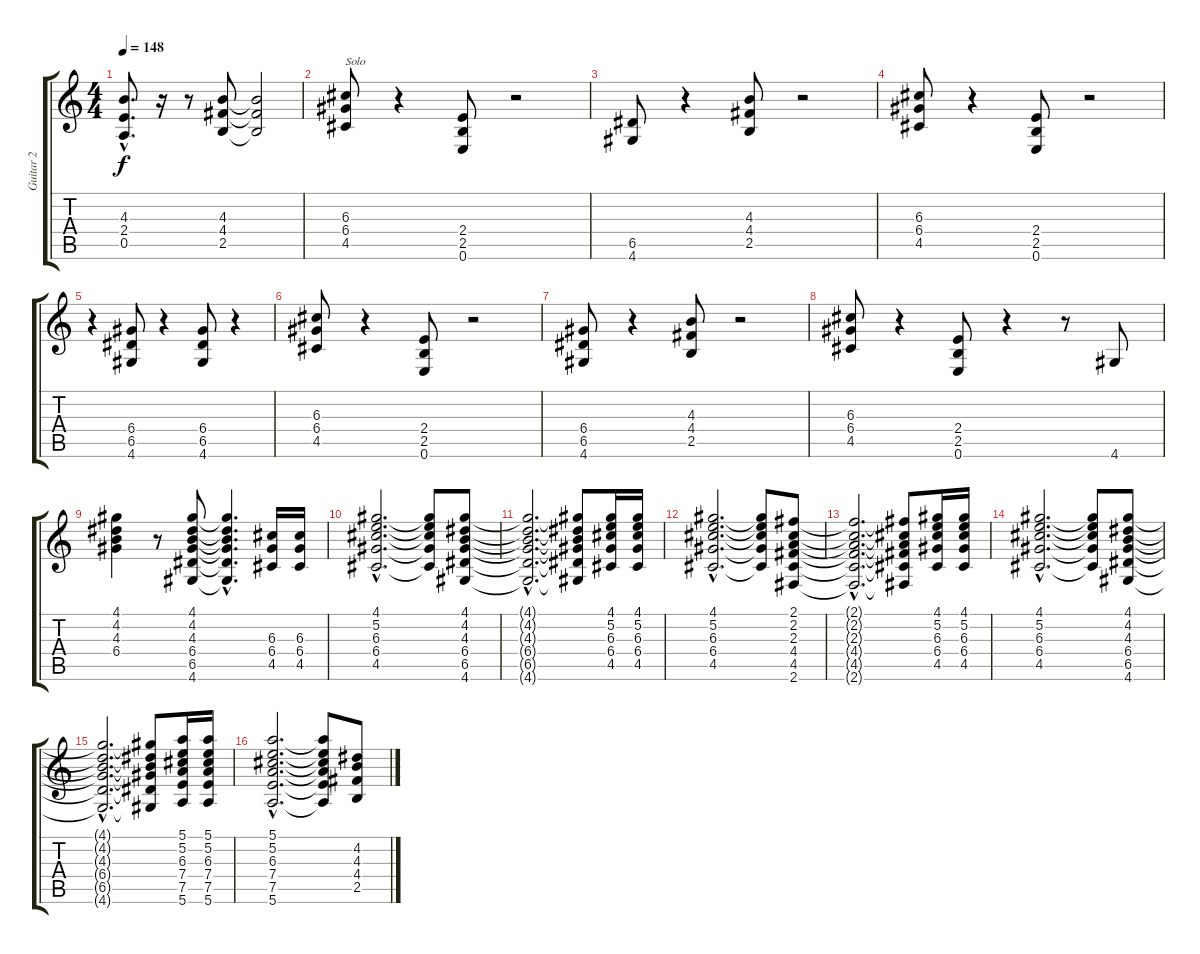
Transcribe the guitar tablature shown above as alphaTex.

\track ("Guitar 2" "Guitar 2") {instrument overdrivenguitar}
\staff {score tabs}
\tuning (E4 B3 G3 D3 A2 E2) {hide}
\ts (4 4)
\tempo 148
\clef g2
\ks c
(4.3{hac} 2.4{hac} 0.5{hac}).8{d dy f} r.16 r.8 (4.3 4.4 2.5).8 (4.3{t} 4.4{t} 2.5{t}).2 |
(6.3 6.4 4.5).8{txt "Solo"} r.4 (2.4 2.5 0.6).8 r.2 |
(6.5 4.6).8 r.4 (4.3 4.4 2.5).8 r.2 |
(6.3 6.4 4.5).8 r.4 (2.4 2.5 0.6).8 r.2 |
r.4 (6.4 6.5 4.6).8 r.4 (6.4 6.5 4.6).8 r.4 |
(6.3 6.4 4.5).8 r.4 (2.4 2.5 0.6).8 r.2 |
(6.4 6.5 4.6).8 r.4 (4.3 4.4 2.5).8 r.2 |
(6.3 6.4 4.5).8 r.4 (2.4 2.5 0.6).8 r.4 r.8 4.6.8 |
(4.1 4.2 4.3 6.4).4 r.8 (4.1 4.2 4.3 6.4 6.5 4.6).8 (4.1{hac t} 4.2{hac t} 4.3{hac t} 6.4{hac t} 6.5{hac t} 4.6{hac t}).4{d} (6.3 6.4 4.5).16 (6.3 6.4 4.5).16 |
(4.1{hac} 5.2{hac} 6.3{hac} 6.4{hac} 4.5{hac}).2{d} (4.1{t} 5.2{t} 6.3{t} 6.4{t} 4.5{t}).8 (4.1 4.2 4.3 6.4 6.5 4.6).8 |
(4.1{hac t} 4.2{hac t} 4.3{hac t} 6.4{hac t} 6.5{hac t} 4.6{hac t}).2{d} (4.1{t} 4.2{t} 4.3{t} 6.4{t} 6.5{t} 4.6{t}).8 (4.1 5.2 6.3 6.4 4.5).16 (4.1 5.2 6.3 6.4 4.5).16 |
(4.1{hac} 5.2{hac} 6.3{hac} 6.4{hac} 4.5{hac}).2{d} (4.1{t} 5.2{t} 6.3{t} 6.4{t} 4.5{t}).8 (2.1 2.2 2.3 4.4 4.5 2.6).8 |
(2.1{hac t} 2.2{hac t} 2.3{hac t} 4.4{hac t} 4.5{hac t} 2.6{hac t}).2{d} (2.1{t} 2.2{t} 2.3{t} 4.4{t} 4.5{t} 2.6{t}).8 (4.1 5.2 6.3 6.4 4.5).16 (4.1 5.2 6.3 6.4 4.5).16 |
(4.1{hac} 5.2{hac} 6.3{hac} 6.4{hac} 4.5{hac}).2{d} (4.1{t} 5.2{t} 6.3{t} 6.4{t} 4.5{t}).8 (4.1 4.2 4.3 6.4 6.5 4.6).8 |
(4.1{hac t} 4.2{hac t} 4.3{hac t} 6.4{hac t} 6.5{hac t} 4.6{hac t}).2{d} (4.1{t} 4.2{t} 4.3{t} 6.4{t} 6.5{t} 4.6{t}).8 (5.1 5.2 6.3 7.4 7.5 5.6).16 (5.1 5.2 6.3 7.4 7.5 5.6).16 |
(5.1{hac} 5.2{hac} 6.3{hac} 7.4{hac} 7.5{hac} 5.6{hac}).2{d} (5.1{t} 5.2{t} 6.3{t} 7.4{t} 7.5{t} 5.6{t}).8 (4.2 4.3 4.4 2.5).8
